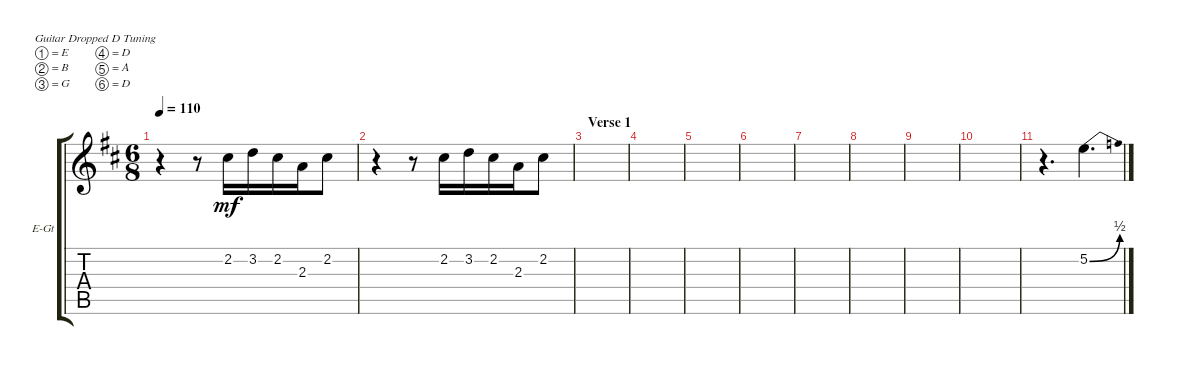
\defaultSystemsLayout 4
\bracketExtendMode groupsimilarinstruments
\firstSystemTrackNameOrientation horizontal
\otherSystemsTrackNameOrientation horizontal
\track ("Electric Guitar" "E-Gt") {instrument overdrivenguitar}
\staff {score tabs}
\tuning (E4 B3 G3 D3 A2 D2)
\ts (6 8)
\tempo 110
\clef g2
\ks d
r.4{dy mf} r.8 2.2.16 3.2.16 2.2.16 2.3.16 2.2.8 |
r.4 r.8 2.2.16 3.2.16 2.2.16 2.3.16 2.2.8 |
\section ("" "Verse 1")
|
|
|
|
|
|
|
|
r.4{d} 5.2{be (bend 0 0 51.6 2)}.4{d}
